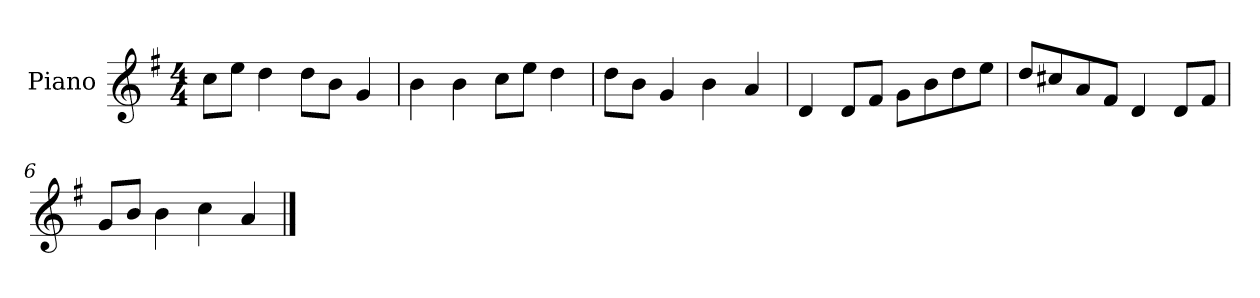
**kern
*part1
*staff1
*I"Piano
*I'P-no
*clefG2
*k[f#]
*M4/4
*MM90
=1
8cc\L
8ee\J
4dd\
8dd\L
8b\J
4g/
=2
4b\
4b\
8cc\L
8ee\J
4dd\
=3
8dd\L
8b\J
4g/
4b\
4a/
=4
4d/
8d/L
8f#/J
8g\L
8b\
8dd\
8ee\J
=5
8dd/L
8cc#X/
8a/
8f#/J
4d/
8d/L
8f#/J
=6
8g/L
8b/J
4b\
4cc\
4a/
==
*-
